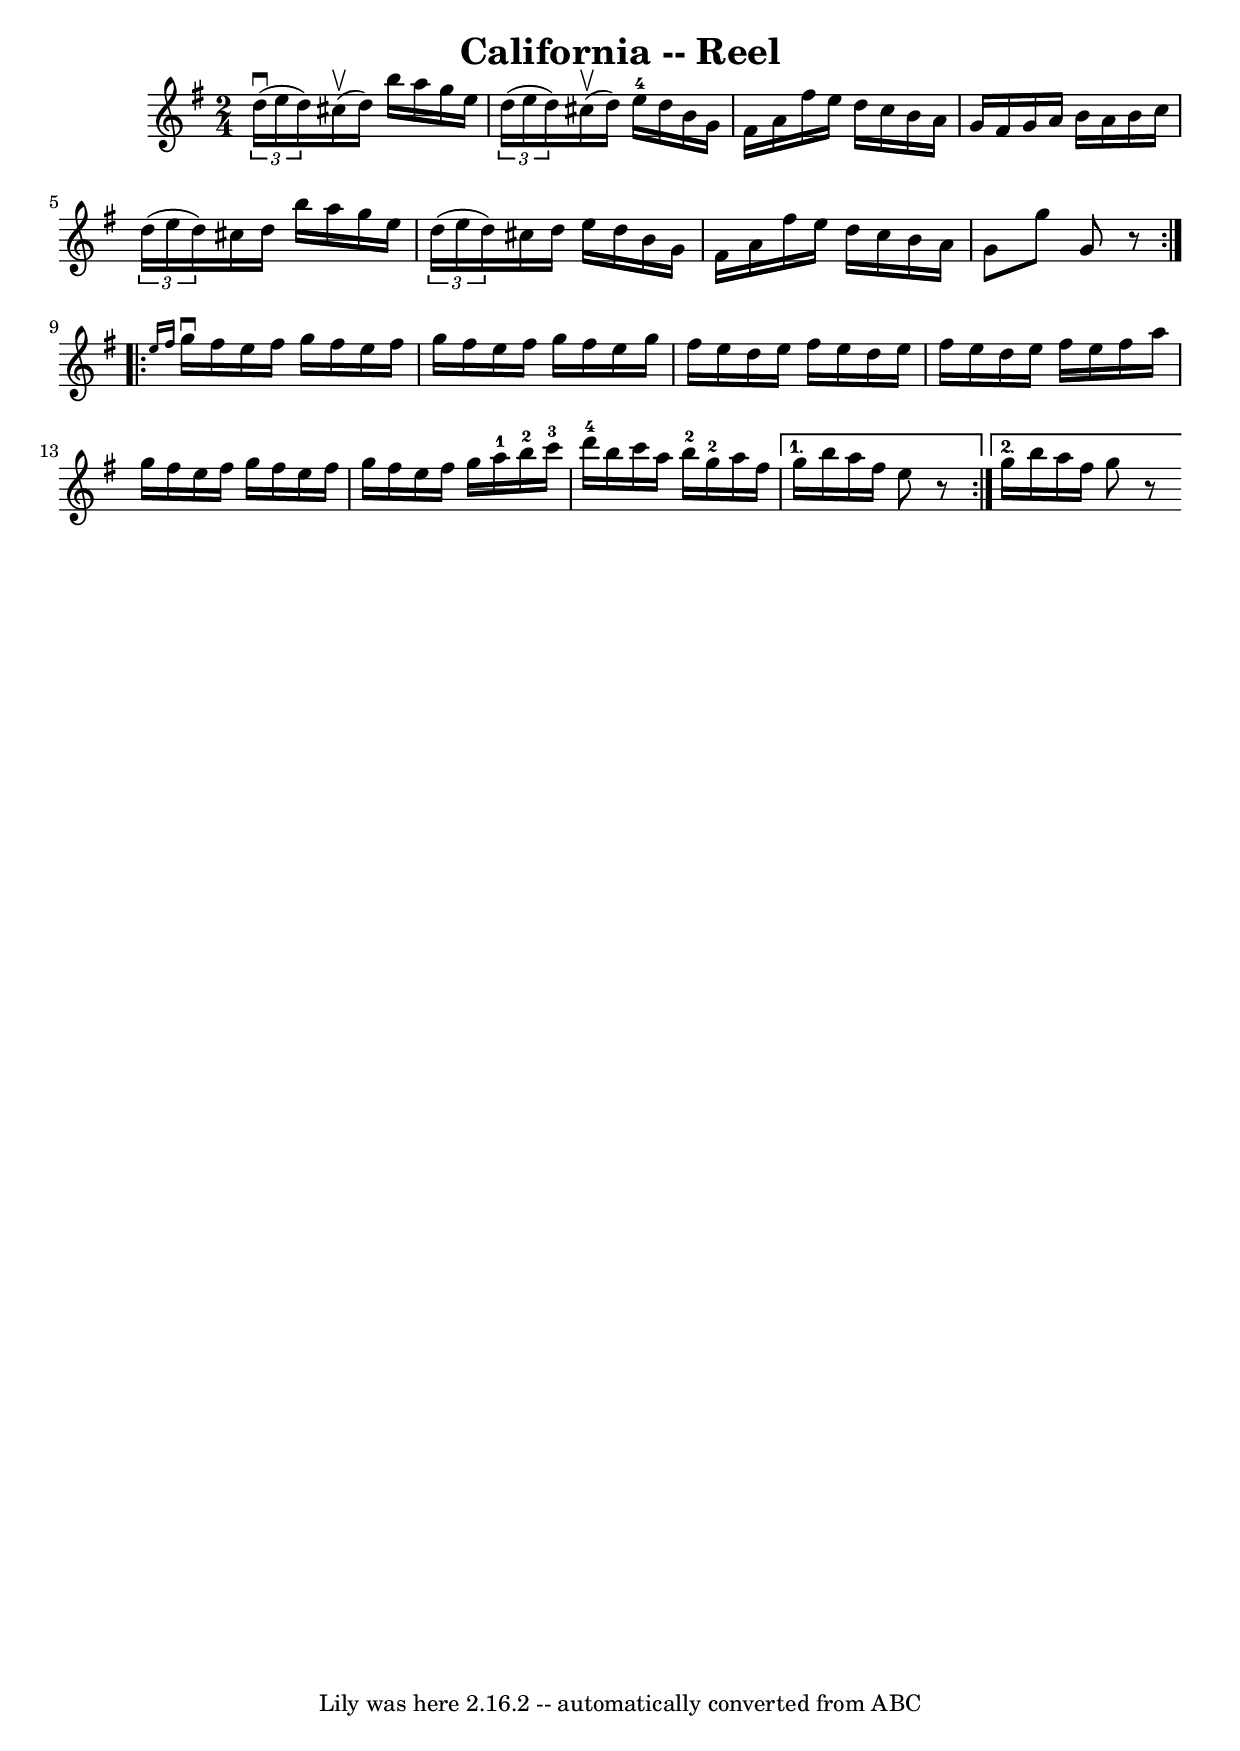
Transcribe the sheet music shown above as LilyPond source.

\version "2.16.2"
\include "Mammoth.ily"
\header {
  %% book = "Ryan's Mammoth Collection"
 crossRefNumber = "1"
 footnotes = "\\\\319"
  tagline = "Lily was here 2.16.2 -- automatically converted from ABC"
  title = "California -- Reel"

}
voicedefault =  {



  \repeat volta 2 {

    \time 2/4 
    \key g \major
    \times 2/3 { d''16^\downbow(e''16 d''16) 
 	       } cs''16^\upbow(d''16) b''16 a''16 g''16 e''16     |
    
    \times 2/3 { d''16 (e''16 d''16) 
	       } cs''16^\upbow(d''16) e''16-4 d''16 b'16 g'16     |
 fs'16 a'16 fs''16 e''16 d''16 c''16 b'16 a'16     |
 g'16 fs'16 g'16 a'16 b'16 a'16 b'16 c''16     |
    \times 2/3 {   
 d''16 (e''16 d''16) 
    } cs''16 d''16 b''16 a''16 g''16 e''16     |
    \times 2/3 { d''16 (e''16 d''16) 
	       } cs''16 d''16 e''16 d''16 b'16 g'16     |
 fs'16 a'16 fs''16 e''16 d''16 c''16 b'16 a'16     |
 g'8 g''8 g'8    
    r8 
  }     
  \repeat volta 2 {
    \grace { e''16 fs''16  
	   } g''16^\downbow fs''16 e''16 fs''16 g''16 fs''16 e''16 fs''16     |
 g''16 fs''16 e''16 fs''16 g''16 fs''16 e''16 g''16      |
 fs''16 e''16 d''16 e''16 fs''16 e''16 d''16 e''16     |
 fs''16 e''16 d''16 e''16 fs''16 e''16 fs''16 a''16     |
 g''16 fs''16 e''16 fs''16 g''16 fs''16 e''16 fs''16     |
 g''16 fs''16 e''16 fs''16 g''16 a''16-1 b''16-2 c'''16-3    |
    
 d'''16-4 b''16 c'''16 a''16 b''16-2 g''16-2 a''16    
 fs''16    
  } \alternative{{ g''16 b''16 a''16 fs''16 e''8    r8  
		    		 } { g''16 b''16 a''16 fs''16 g''8    r8   \bar " |."   
		   }
	       }

}

\score{
  <<

    \context Staff="default"
    {
      \voicedefault 
      
    }

  >>
  \layout {
    
  }
  \midi {
  }

}
